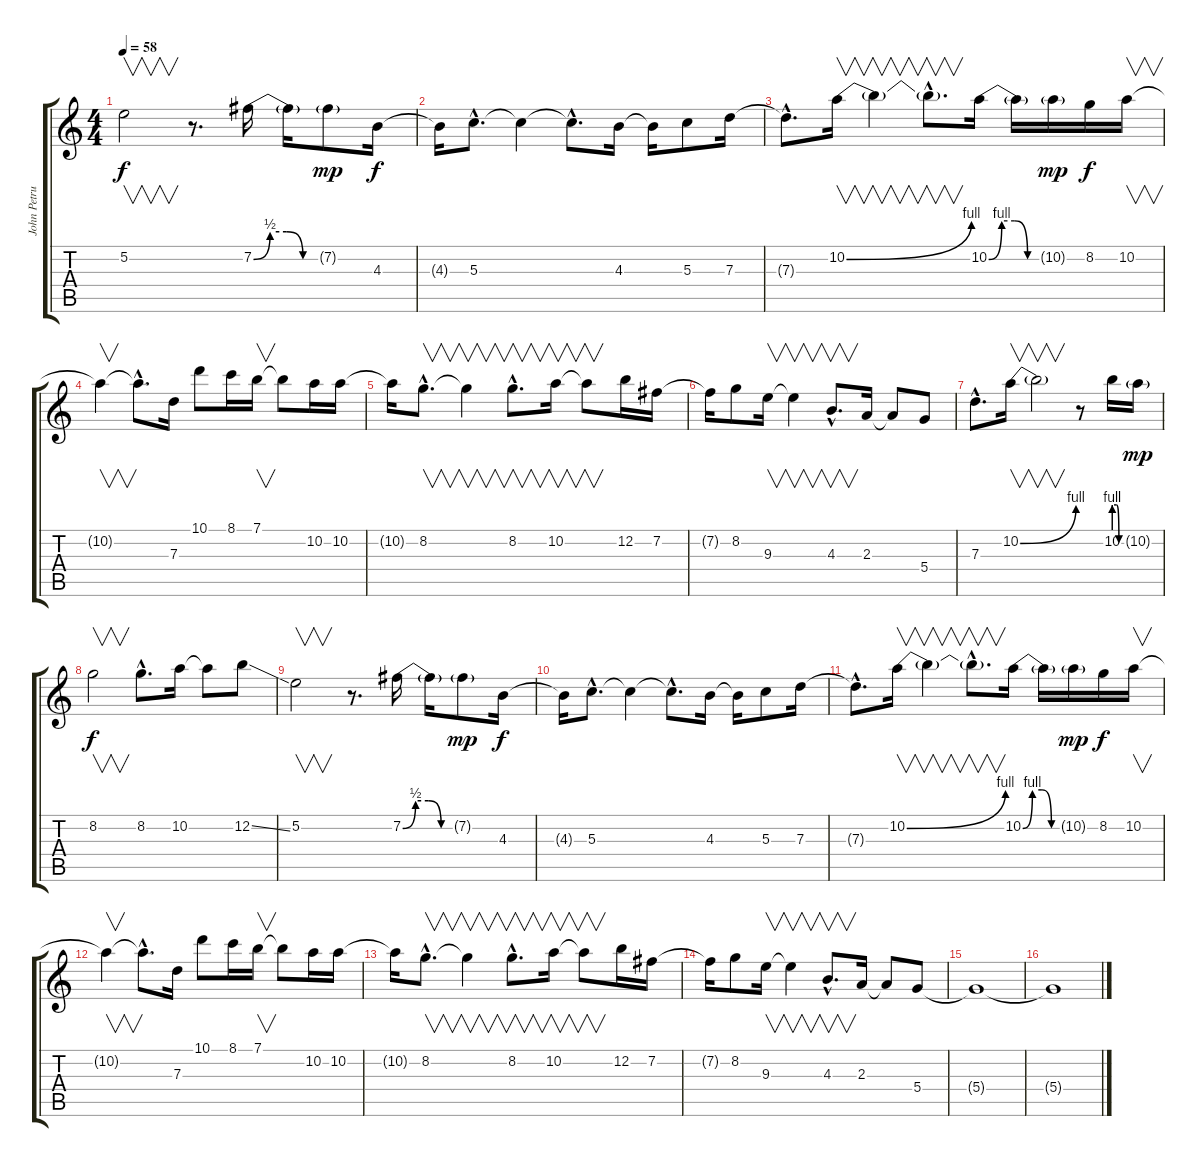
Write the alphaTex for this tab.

\track ("John Petrucci - 6 Strings Guitar" "John Petru") {instrument distortionguitar}
\staff {score tabs}
\tuning (E4 B3 G3 D3 A2 E2) {hide}
\ts (4 4)
\tempo 58
\clef g2
\ks c
5.2.2{v dy f} r.8{d} 7.2{be (custom 0 0 15 2 30 2 45 0 60 0)}.16 7.2{t}.16 7.2{g}.8{dy mp} 4.3.16{dy f} |
4.3{t}.16 5.3{hac}.8{d} 5.3{t}.4 5.3{hac t}.8{d} 4.3.16 4.3{t}.16 5.3.8 7.3.16 |
7.3{hac t}.8{d} 10.2{be (bend 0 0 60 4)}.16{v} 10.2{t}.4{v} 10.2{hac t}.8{v d} 10.2{be (custom 0 0 15 4 30 4 45 0 60 0)}.16 10.2{t}.16 10.2{g}.16{dy mp} 8.2.16{dy f} 10.2.16{v} |
10.2{t}.4{v} 10.2{hac t}.8{d} 7.3.16 10.1.8 8.1.16 7.1.16{v} 7.1{t}.8 10.2.16 10.2.16 |
10.2{t}.16 8.2{hac}.8{v d} 8.2{t}.4{v} 8.2{hac}.8{v d} 10.2.16{v} 10.2{t}.8{v} 12.2.16 7.2.16 |
7.2{t}.16 8.2.8 9.3.16{v} 9.3{t}.4{v} 4.3{hac}.8{v d} 2.3.16 2.3{t}.8 5.4.8 |
7.3{hac}.8{d} 10.2{be (bend 0 0 60 4)}.16{v} 10.2{t}.2{v} r.8 10.2{be (custom 0 4 20 4 40 0 60 0)}.16 10.2{g}.16{dy mp} |
8.2.2{v dy f} 8.2{hac}.8{d} 10.2.16 10.2{t}.8 12.2{ss}.8 |
5.2.2{v} r.8{d} 7.2{be (custom 0 0 15 2 30 2 45 0 60 0)}.16 7.2{t}.16 7.2{g}.8{dy mp} 4.3.16{dy f} |
4.3{t}.16 5.3{hac}.8{d} 5.3{t}.4 5.3{hac t}.8{d} 4.3.16 4.3{t}.16 5.3.8 7.3.16 |
7.3{hac t}.8{d} 10.2{be (bend 0 0 60 4)}.16{v} 10.2{t}.4{v} 10.2{hac t}.8{v d} 10.2{be (custom 0 0 15 4 30 4 45 0 60 0)}.16 10.2{t}.16 10.2{g}.16{dy mp} 8.2.16{dy f} 10.2.16{v} |
10.2{t}.4{v} 10.2{hac t}.8{d} 7.3.16 10.1.8 8.1.16 7.1.16{v} 7.1{t}.8 10.2.16 10.2.16 |
10.2{t}.16 8.2{hac}.8{v d} 8.2{t}.4{v} 8.2{hac}.8{v d} 10.2.16{v} 10.2{t}.8{v} 12.2.16 7.2.16 |
7.2{t}.16 8.2.8 9.3.16{v} 9.3{t}.4{v} 4.3{hac}.8{v d} 2.3.16 2.3{t}.8 5.4.8 |
5.4{t}.1 |
5.4{t}.1
